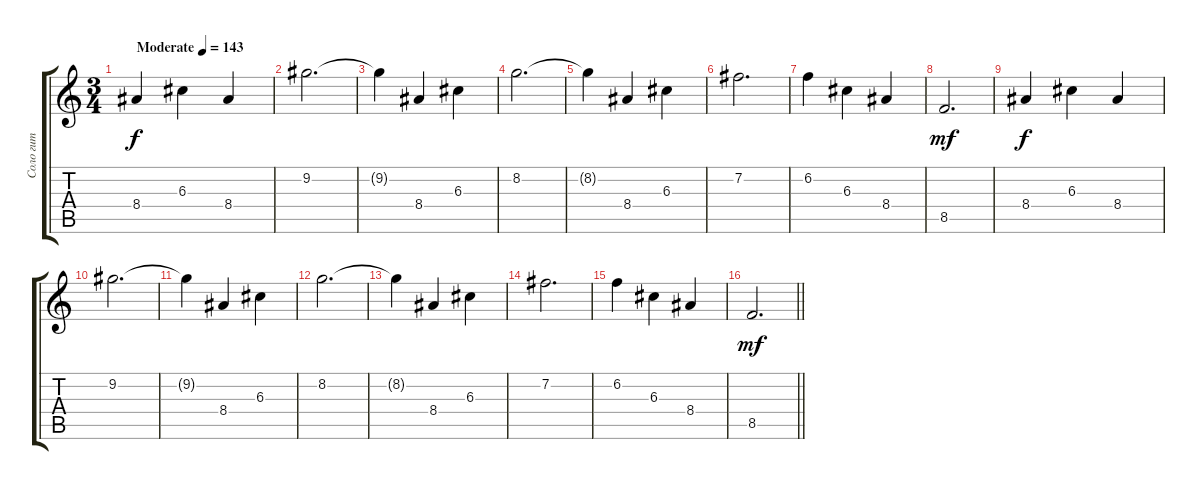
\track ("Соло гит" "Соло гит") {instrument overdrivenguitar}
\staff {score tabs}
\tuning (E4 B3 G3 D3 A2 E2) {hide}
\ts (3 4)
\tempo (143 "Moderate")
\clef g2
\ks c
8.4.4{dy f instrument overdrivenguitar} 6.3.4 8.4.4 |
9.2.2{d} |
9.2{t}.4 8.4.4 6.3.4 |
8.2.2{d} |
8.2{t}.4 8.4.4 6.3.4 |
7.2.2{d} |
6.2.4 6.3.4 8.4.4 |
8.5.2{d dy mf} |
8.4.4{dy f} 6.3.4 8.4.4 |
9.2.2{d} |
9.2{t}.4 8.4.4 6.3.4 |
8.2.2{d} |
8.2{t}.4 8.4.4 6.3.4 |
7.2.2{d} |
6.2.4 6.3.4 8.4.4 |
\barLineRight lightlight
8.5.2{d dy mf}
